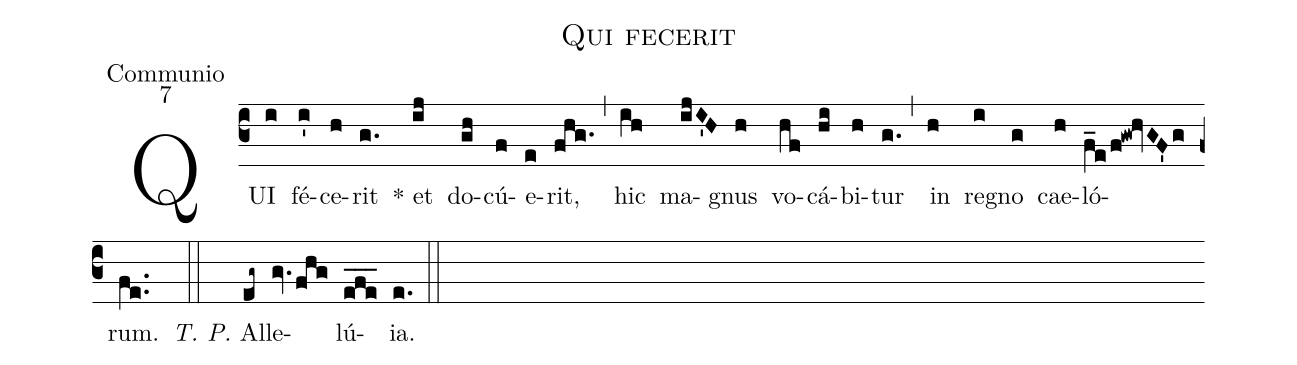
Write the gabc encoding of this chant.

name:Qui fecerit;
office-part:Communio;
mode:7;
%%
(c3) QUI(i) fé(i')ce(h)rit(g.) * et(ij) do(gh)cú(f)e(e)rit,(fhg.) (,) hic(ih) ma(ijI'H)gnus(h) vo(hf)cá(hi)bi(h)tur(g.) (,) in(h) re(i)gno(g) cae(h)ló(f_e/f!gw!hvGF'g)rum.(fe..) (::) <i>T. P.</i> Al(eg~)le(gv.fhg)lú(efe___){ia}.(e.) (::)
